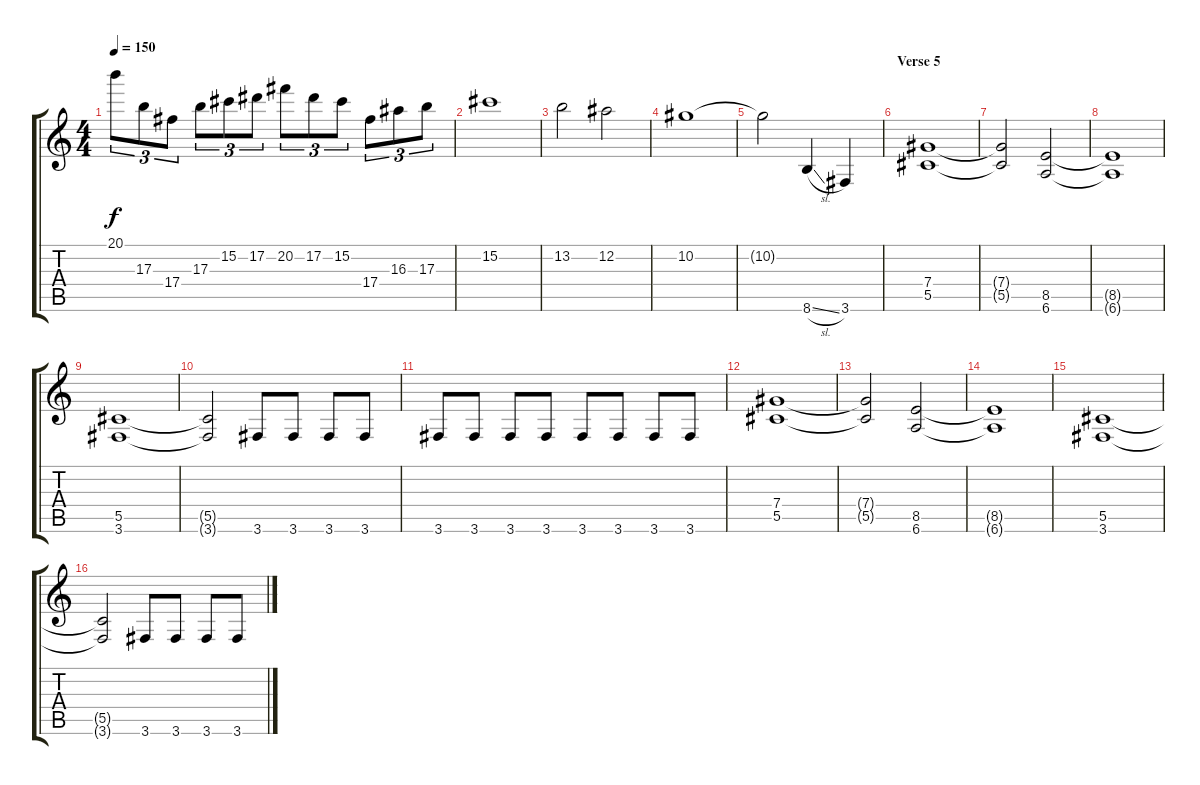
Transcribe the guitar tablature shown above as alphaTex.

\track "" {instrument distortionguitar}
\staff {score tabs}
\tuning (Eb4 Bb3 Gb3 Db3 Ab2 Eb2) {hide}
\ts (4 4)
\tempo 150
\clef g2
\ks c
20.1.8{tu (3 2) dy f} 17.3.8{tu (3 2)} 17.4.8{tu (3 2)} 17.3.8{tu (3 2)} 15.2.8{tu (3 2)} 17.2.8{tu (3 2)} 20.2.8{tu (3 2)} 17.2.8{tu (3 2)} 15.2.8{tu (3 2)} 17.4.8{tu (3 2)} 16.3.8{tu (3 2)} 17.3.8{tu (3 2)} |
15.2.1 |
13.2.2 12.2.2 |
10.2.1 |
10.2{t}.2 8.6{sl}.4 3.6.4 |
\section ("" "Verse 5")
(7.4 5.5).1 |
(7.4{t} 5.5{t}).2 (8.5 6.6).2 |
(8.5{t} 6.6{t}).1 |
(5.5 3.6).1 |
(5.5{t} 3.6{t}).2 3.6.8 3.6.8 3.6.8 3.6.8 |
3.6.8 3.6.8 3.6.8 3.6.8 3.6.8 3.6.8 3.6.8 3.6.8 |
(7.4 5.5).1 |
(7.4{t} 5.5{t}).2 (8.5 6.6).2 |
(8.5{t} 6.6{t}).1 |
(5.5 3.6).1 |
(5.5{t} 3.6{t}).2 3.6.8 3.6.8 3.6.8 3.6.8
